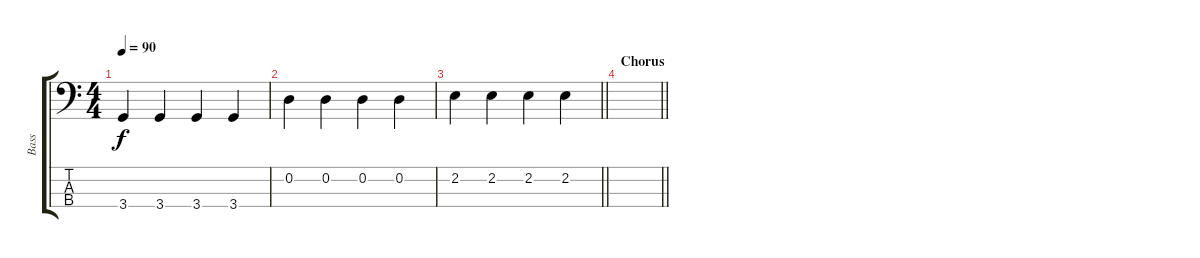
\track ("Bass" "Bass") {instrument electricbassfinger}
\staff {score tabs}
\tuning (G2 D2 A1 E1) {hide}
\ts (4 4)
\tempo 90
\clef f4
\ks c
3.4.4{dy f} 3.4.4 3.4.4 3.4.4 |
0.2.4 0.2.4 0.2.4 0.2.4 |
\barLineRight lightlight
2.2.4 2.2.4 2.2.4 2.2.4 |
\section ("" "Chorus")
\barLineRight lightlight
